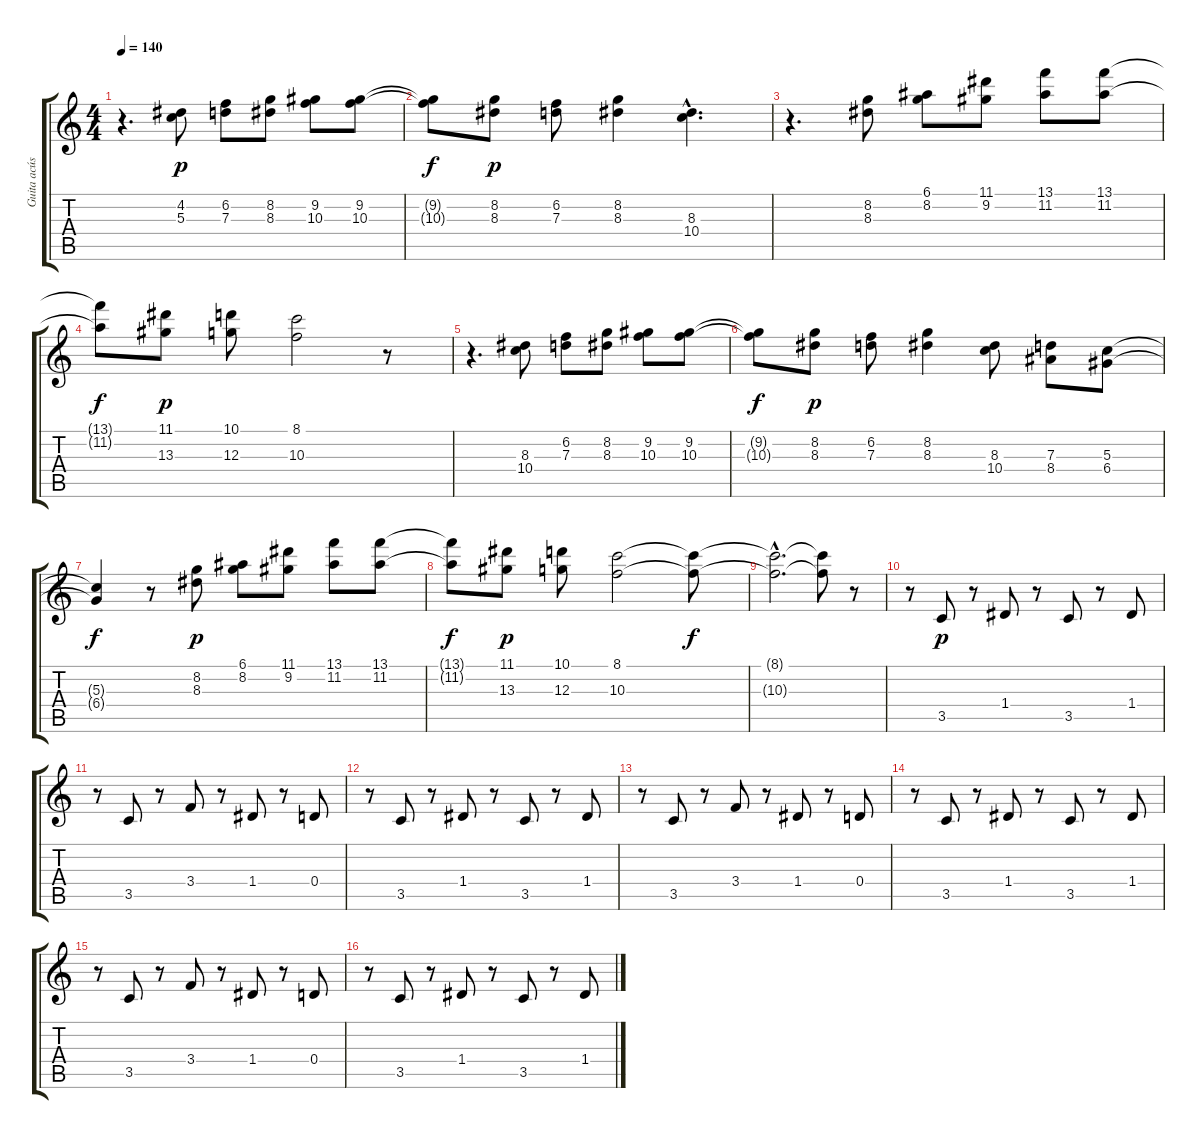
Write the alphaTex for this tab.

\track ("Guita acústica 2" "Guita acús") {instrument acousticguitarsteel}
\staff {score tabs}
\tuning (E4 B3 G3 D3 A2 E2) {hide}
\ts (4 4)
\tempo 140
\clef g2
\ks c
r.4{d dy p instrument acousticguitarsteel} (4.2 5.3).8 (6.2 7.3).8 (8.2 8.3).8 (9.2 10.3).8 (9.2 10.3).8 |
(9.2{t} 10.3{t}).8{dy f} (8.2 8.3).8{dy p} (6.2 7.3).8 (8.2 8.3).4 (8.3{hac} 10.4{hac}).4{d} |
r.4{d} (8.2 8.3).8 (6.1 8.2).8 (11.1 9.2).8 (13.1 11.2).8 (13.1 11.2).8 |
(13.1{t} 11.2{t}).8{dy f} (11.1 13.3).8{dy p} (10.1 12.3).8 (8.1 10.3).2 r.8 |
r.4{d} (8.3 10.4).8 (6.2 7.3).8 (8.2 8.3).8 (9.2 10.3).8 (9.2 10.3).8 |
(9.2{t} 10.3{t}).8{dy f} (8.2 8.3).8{dy p} (6.2 7.3).8 (8.2 8.3).4 (8.3 10.4).8 (7.3 8.4).8 (5.3 6.4).8 |
(5.3{t} 6.4{t}).4{dy f} r.8 (8.2 8.3).8{dy p} (6.1 8.2).8 (11.1 9.2).8 (13.1 11.2).8 (13.1 11.2).8 |
(13.1{t} 11.2{t}).8{dy f} (11.1 13.3).8{dy p} (10.1 12.3).8 (8.1 10.3).2 (8.1{t} 10.3{t}).8{dy f} |
(8.1{hac t} 10.3{hac t}).2{d} (8.1{t} 10.3{t}).8 r.8 |
r.8 3.5.8{dy p} r.8 1.4.8 r.8 3.5.8 r.8 1.4.8 |
r.8 3.5.8 r.8 3.4.8 r.8 1.4.8 r.8 0.4.8 |
r.8 3.5.8 r.8 1.4.8 r.8 3.5.8 r.8 1.4.8 |
r.8 3.5.8 r.8 3.4.8 r.8 1.4.8 r.8 0.4.8 |
r.8 3.5.8 r.8 1.4.8 r.8 3.5.8 r.8 1.4.8 |
r.8 3.5.8 r.8 3.4.8 r.8 1.4.8 r.8 0.4.8 |
r.8 3.5.8 r.8 1.4.8 r.8 3.5.8 r.8 1.4.8
